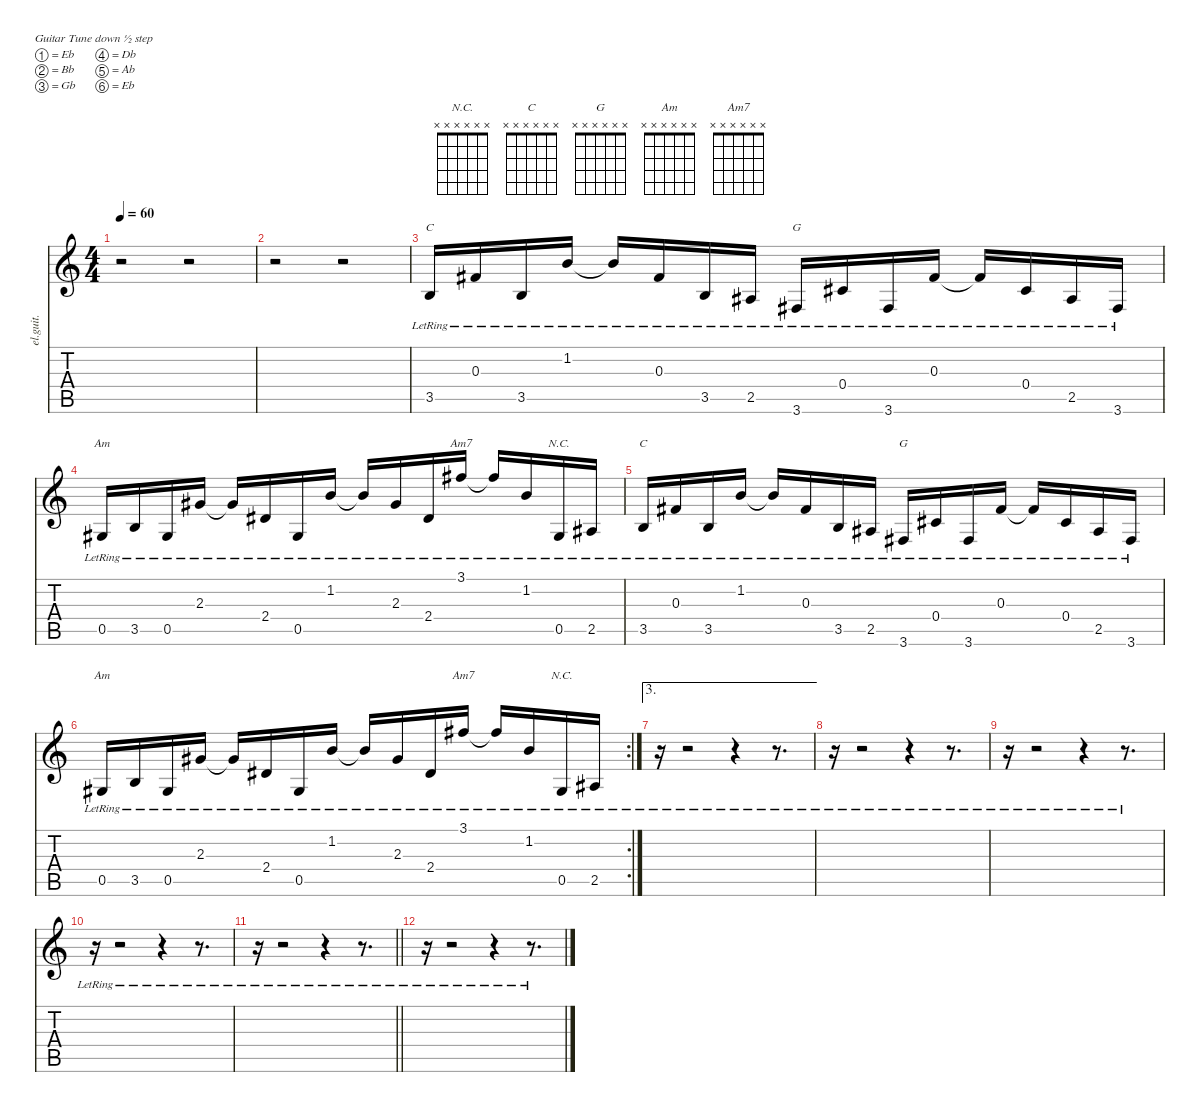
\defaultSystemsLayout 4
\hideDynamics
\bracketExtendMode nobrackets
\otherSystemsTrackNameOrientation horizontal
\track ("Guitar 2" "el.guit.") {instrument electricguitarclean}
\staff {score tabs}
\tuning (Eb4 Bb3 Gb3 Db3 Ab2 Eb2)
\chord ("N.C." x x x x x x)
\chord ("C" x x x x x x)
\chord ("G" x x x x x x)
\chord ("Am" x x x x x x)
\chord ("Am7" x x x x x x)
\ts (4 4)
\tempo 60
\clef g2
\ks c
r.2{dy fff} r.2 |
r.2 r.2 |
3.5{lr}.16{ch "C" dy f} 0.3{lr acc #}.16 3.5{lr}.16 1.2{lr}.16 1.2{lr t}.16 0.3{lr acc #}.16 3.5{lr}.16 2.5{lr acc #}.16 3.6{lr acc #}.16{ch "G"} 0.4{lr acc #}.16 3.6{lr acc #}.16 0.3{lr acc #}.16 0.3{lr t acc #}.16 0.4{lr acc #}.16 2.5{lr acc #}.16 3.6{lr acc #}.16 |
0.5{lr acc #}.16{ch "Am"} 3.5{lr}.16 0.5{lr acc #}.16 2.3{lr acc #}.16 2.3{lr t acc #}.16 2.4{lr acc #}.16 0.5{lr acc #}.16 1.2{lr}.16 1.2{lr t}.16 2.3{lr acc #}.16 2.4{lr acc #}.16 3.1{lr acc #}.16{ch "Am7"} 3.1{lr t acc #}.16 1.2{lr}.16 0.5{lr acc #}.16{ch "N.C." dy fff} 2.5{lr acc #}.16 |
3.5{lr}.16{ch "C" dy f} 0.3{lr acc #}.16 3.5{lr}.16 1.2{lr}.16 1.2{lr t}.16 0.3{lr acc #}.16 3.5{lr}.16 2.5{lr acc #}.16 3.6{lr acc #}.16{ch "G"} 0.4{lr acc #}.16 3.6{lr acc #}.16 0.3{lr acc #}.16 0.3{lr t acc #}.16 0.4{lr acc #}.16 2.5{lr acc #}.16 3.6{lr acc #}.16 |
\rc 2
0.5{lr acc #}.16{ch "Am"} 3.5{lr}.16 0.5{lr acc #}.16 2.3{lr acc #}.16 2.3{lr t acc #}.16 2.4{lr acc #}.16 0.5{lr acc #}.16 1.2{lr}.16 1.2{lr t}.16 2.3{lr acc #}.16 2.4{lr acc #}.16 3.1{lr acc #}.16{ch "Am7"} 3.1{lr t acc #}.16 1.2{lr}.16 0.5{lr acc #}.16{ch "N.C." dy fff} 2.5{lr acc #}.16 |
\ae 3
r.16 r.2 r.4 r.8{d} |
r.16 r.2 r.4 r.8{d} |
r.16 r.2 r.4 r.8{d} |
r.16 r.2 r.4 r.8{d} |
\barLineRight lightlight
r.16 r.2 r.4 r.8{d} |
r.16 r.2 r.4 r.8{d}
